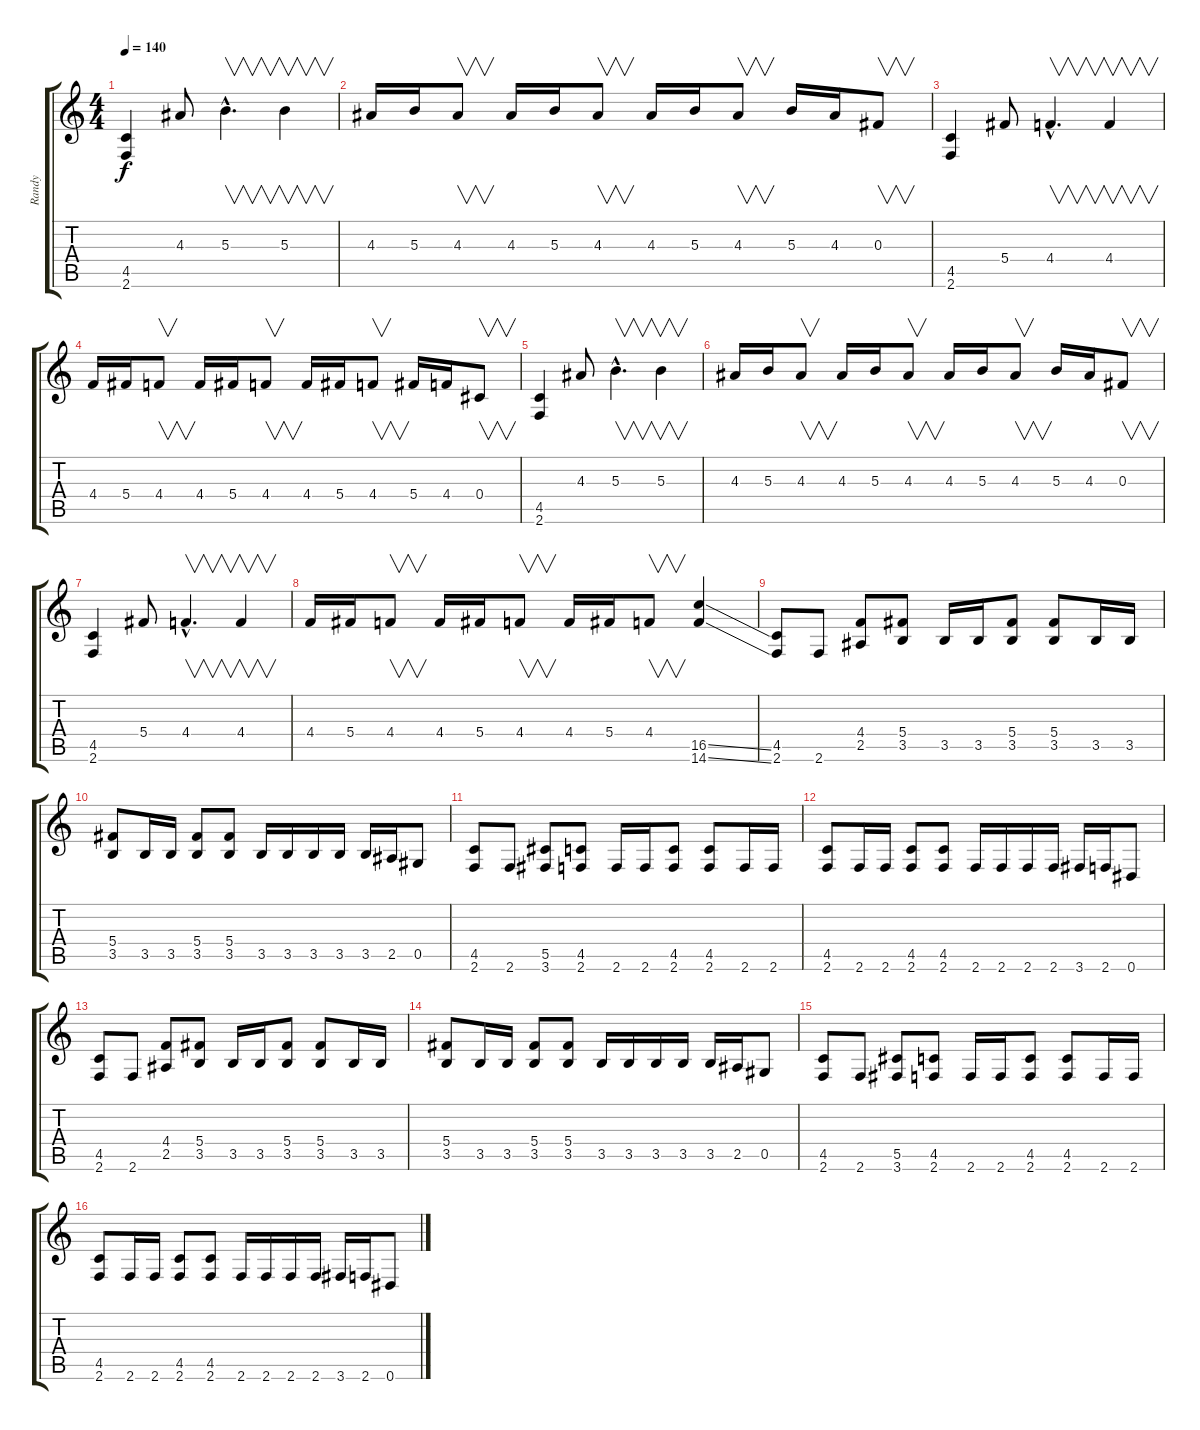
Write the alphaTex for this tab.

\track ("Randy" "Randy") {instrument distortionguitar}
\staff {score tabs}
\tuning (Eb4 Bb3 Gb3 Db3 Ab2 Eb2) {hide}
\ts (4 4)
\tempo 140
\clef g2
\ks c
(4.5 2.6).4{dy f instrument distortionguitar} 4.3.8 5.3{hac}.4{v d} 5.3.4{v} |
4.3.16 5.3.16 4.3.8{v} 4.3.16 5.3.16 4.3.8{v} 4.3.16 5.3.16 4.3.8{v} 5.3.16 4.3.16 0.3.8{v} |
(4.5 2.6).4 5.4.8 4.4{hac}.4{v d} 4.4.4{v} |
4.4.16 5.4.16 4.4.8{v} 4.4.16 5.4.16 4.4.8{v} 4.4.16 5.4.16 4.4.8{v} 5.4.16 4.4.16 0.4.8{v} |
(4.5 2.6).4 4.3.8 5.3{hac}.4{v d} 5.3.4{v} |
4.3.16 5.3.16 4.3.8{v} 4.3.16 5.3.16 4.3.8{v} 4.3.16 5.3.16 4.3.8{v} 5.3.16 4.3.16 0.3.8{v} |
(4.5 2.6).4 5.4.8 4.4{hac}.4{v d} 4.4.4{v} |
4.4.16 5.4.16 4.4.8{v} 4.4.16 5.4.16 4.4.8{v} 4.4.16 5.4.16 4.4.8{v} (16.5{ss} 14.6{ss}).4 |
(4.5 2.6).8 2.6.8 (4.4 2.5).8 (5.4 3.5).8 3.5.16 3.5.16 (5.4 3.5).8 (5.4 3.5).8 3.5.16 3.5.16 |
(5.4 3.5).8 3.5.16 3.5.16 (5.4 3.5).8 (5.4 3.5).8 3.5.16 3.5.16 3.5.16 3.5.16 3.5.16 2.5.16 0.5.8 |
(4.5 2.6).8 2.6.8 (5.5 3.6).8 (4.5 2.6).8 2.6.16 2.6.16 (4.5 2.6).8 (4.5 2.6).8 2.6.16 2.6.16 |
(4.5 2.6).8 2.6.16 2.6.16 (4.5 2.6).8 (4.5 2.6).8 2.6.16 2.6.16 2.6.16 2.6.16 3.6.16 2.6.16 0.6.8 |
(4.5 2.6).8 2.6.8 (4.4 2.5).8 (5.4 3.5).8 3.5.16 3.5.16 (5.4 3.5).8 (5.4 3.5).8 3.5.16 3.5.16 |
(5.4 3.5).8 3.5.16 3.5.16 (5.4 3.5).8 (5.4 3.5).8 3.5.16 3.5.16 3.5.16 3.5.16 3.5.16 2.5.16 0.5.8 |
(4.5 2.6).8 2.6.8 (5.5 3.6).8 (4.5 2.6).8 2.6.16 2.6.16 (4.5 2.6).8 (4.5 2.6).8 2.6.16 2.6.16 |
(4.5 2.6).8 2.6.16 2.6.16 (4.5 2.6).8 (4.5 2.6).8 2.6.16 2.6.16 2.6.16 2.6.16 3.6.16 2.6.16 0.6.8
